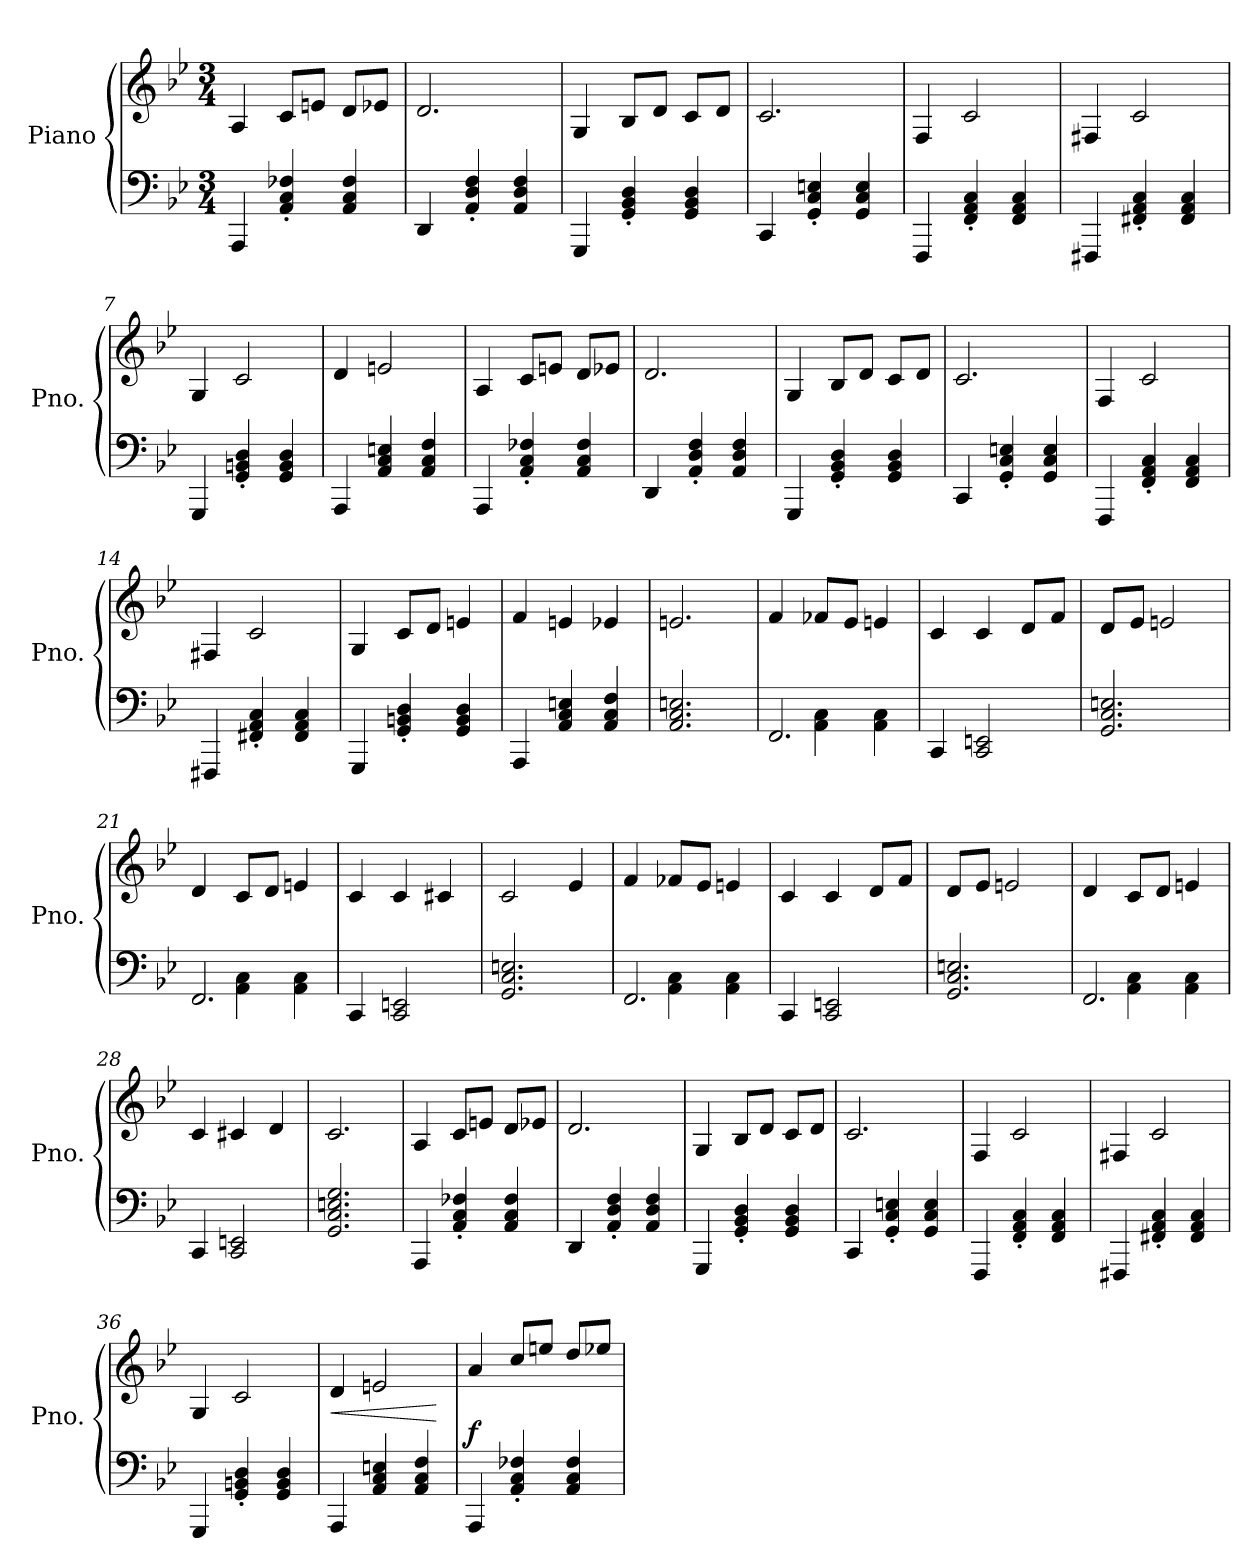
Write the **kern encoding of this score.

**kern	**kern	**dynam
*part1	*part1	*part1
*staff2	*staff1	*staff1/2
*I"Piano	*	*
*I'Pno.	*	*
*clefF4	*clefG2	*
*k[b-e-]	*k[b-e-]	*
*M3/4	*M3/4	*
*MM120	*MM120	*
=1	=1	=1
4AAA/	4A/	.
4AA/' 4C/' 4F-X/'	8c/L	.
.	8en/J	.
4AA/ 4C/ 4F-/	8d/L	.
.	8e-X/J	.
=2	=2	=2
4DD/	2.d/	.
4AA/' 4D/' 4F/'	.	.
4AA/ 4D/ 4F/	.	.
=3	=3	=3
4GGG/	4G/	.
4GG/' 4BB-/' 4D/'	8B-/L	.
.	8d/J	.
4GG/ 4BB-/ 4D/	8c/L	.
.	8d/J	.
=4	=4	=4
4CC/	2.c/	.
4GG/' 4C/' 4En/'	.	.
4GG/ 4C/ 4E/	.	.
=5	=5	=5
4FFF/	4F/	.
4FF/' 4AA/' 4C/'	2c/	.
4FF/ 4AA/ 4C/	.	.
=6	=6	=6
4FFF#X/	4F#X/	.
4FF#X/' 4AA/' 4C/'	2c/	.
4FF#/ 4AA/ 4C/	.	.
=7	=7	=7
4GGG/	4G/	.
4GG/' 4BBn/' 4D/'	2c/	.
4GG/ 4BB/ 4D/	.	.
=8	=8	=8
4AAA/	4d/	.
4AA/ 4C/ 4En/	2en/	.
4AA/ 4C/ 4F/	.	.
!!LO:LB:g=z
=9	=9	=9
4AAA/	4A/	.
4AA/' 4C/' 4F-X/'	8c/L	.
.	8en/J	.
4AA/ 4C/ 4F-/	8d/L	.
.	8e-X/J	.
=10	=10	=10
4DD/	2.d/	.
4AA/' 4D/' 4F/'	.	.
4AA/ 4D/ 4F/	.	.
=11	=11	=11
4GGG/	4G/	.
4GG/' 4BB-/' 4D/'	8B-/L	.
.	8d/J	.
4GG/ 4BB-/ 4D/	8c/L	.
.	8d/J	.
=12	=12	=12
4CC/	2.c/	.
4GG/' 4C/' 4En/'	.	.
4GG/ 4C/ 4E/	.	.
=13	=13	=13
4FFF/	4F/	.
4FF/' 4AA/' 4C/'	2c/	.
4FF/ 4AA/ 4C/	.	.
=14	=14	=14
4FFF#X/	4F#X/	.
4FF#X/' 4AA/' 4C/'	2c/	.
4FF#/ 4AA/ 4C/	.	.
=15	=15	=15
4GGG/	4G/	.
4GG/' 4BBn/' 4D/'	8c/L	.
.	8d/J	.
4GG/ 4BB/ 4D/	4en/	.
=16	=16	=16
4AAA/	4f/	.
4AA/ 4C/ 4En/	4en/	.
4AA/ 4C/ 4F/	4e-X/	.
!!LO:LB:g=z
=17	=17	=17
2.AA/ 2.C/ 2.En/	2.en/	.
=18	=18	=18
*^	*	*
2.FF/	4ryy	4f/	.
.	4AA\ 4C\	8f-X/L	.
.	.	8e-/J	.
.	4AA\ 4C\	4en/	.
*v	*v	*	*
=19	=19	=19
4CC/	4c/	.
2CC/ 2EEn/	4c/	.
.	8d/L	.
.	8f/J	.
=20	=20	=20
2.GG/ 2.C/ 2.En/	8d/L	.
.	8e-/J	.
.	2en/	.
=21	=21	=21
*^	*	*
2.FF/	4ryy	4d/	.
.	4AA\ 4C\	8c/L	.
.	.	8d/J	.
.	4AA\ 4C\	4en/	.
*v	*v	*	*
=22	=22	=22
4CC/	4c/	.
2CC/ 2EEn/	4c/	.
.	4c#X/	.
=23	=23	=23
2.GG/ 2.C/ 2.En/	2c/	.
.	4e-/	.
=24	=24	=24
*^	*	*
2.FF/	4ryy	4f/	.
.	4AA\ 4C\	8f-X/L	.
.	.	8e-/J	.
.	4AA\ 4C\	4en/	.
*v	*v	*	*
!!LO:LB:g=z
=25	=25	=25
4CC/	4c/	.
2CC/ 2EEn/	4c/	.
.	8d/L	.
.	8f/J	.
=26	=26	=26
2.GG/ 2.C/ 2.En/	8d/L	.
.	8e-/J	.
.	2en/	.
=27	=27	=27
*^	*	*
2.FF/	4ryy	4d/	.
.	4AA\ 4C\	8c/L	.
.	.	8d/J	.
.	4AA\ 4C\	4en/	.
*v	*v	*	*
=28	=28	=28
4CC/	4c/	.
2CC/ 2EEn/	4c#X/	.
.	4d/	.
=29	=29	=29
2.GG/ 2.C/ 2.En/ 2.G/	2.c/	.
=30	=30	=30
4AAA/	4A/	.
4AA/' 4C/' 4F-X/'	8c/L	.
.	8en/J	.
4AA/ 4C/ 4F-/	8d/L	.
.	8e-X/J	.
=31	=31	=31
4DD/	2.d/	.
4AA/' 4D/' 4F/'	.	.
4AA/ 4D/ 4F/	.	.
=32	=32	=32
4GGG/	4G/	.
4GG/' 4BB-/' 4D/'	8B-/L	.
.	8d/J	.
4GG/ 4BB-/ 4D/	8c/L	.
.	8d/J	.
!!LO:LB:g=z
=33	=33	=33
4CC/	2.c/	.
4GG/' 4C/' 4En/'	.	.
4GG/ 4C/ 4E/	.	.
=34	=34	=34
4FFF/	4F/	.
4FF/' 4AA/' 4C/'	2c/	.
4FF/ 4AA/ 4C/	.	.
=35	=35	=35
4FFF#X/	4F#X/	.
4FF#X/' 4AA/' 4C/'	2c/	.
4FF#/ 4AA/ 4C/	.	.
=36	=36	=36
4GGG/	4G/	.
4GG/' 4BBn/' 4D/'	2c/	.
4GG/ 4BB/ 4D/	.	.
=37	=37	=37
!	!	!LO:HP:b
4AAA/	4d/	<
4AA/ 4C/ 4En/	2en/	.
4AA/ 4C/ 4F/	.	.
.	.	[
=38	=38	=38
!	!	!LO:DY:a=2
4AAA/	4a/	f
4AA/' 4C/' 4F-X/'	8cc/L	.
.	8een/J	.
4AA/ 4C/ 4F-/	8dd/L	.
.	8ee-X/J	.
=	=	=
*-	*-	*-
